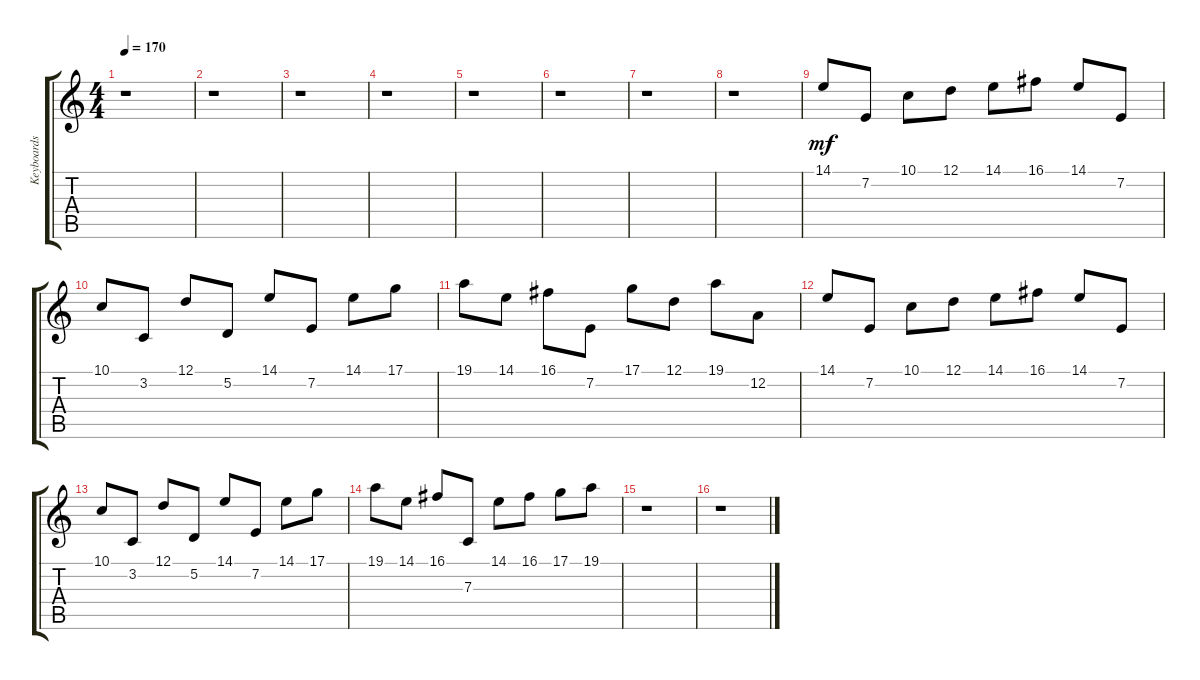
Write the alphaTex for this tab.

\track ("Keyboards 1" "Keyboards ") {instrument lead2sawtooth}
\staff {score tabs}
\tuning (D4 A3 F3 C3 G2 C2) {hide}
\ts (4 4)
\tempo 170
\clef g2
\ks c
r.1{dy mf} |
r.1 |
r.1 |
r.1 |
r.1 |
r.1 |
r.1 |
r.1 |
14.1.8 7.2.8 10.1.8 12.1.8 14.1.8 16.1.8 14.1.8 7.2.8 |
10.1.8 3.2.8 12.1.8 5.2.8 14.1.8 7.2.8 14.1.8 17.1.8 |
19.1.8 14.1.8 16.1.8 7.2.8 17.1.8 12.1.8 19.1.8 12.2.8 |
14.1.8 7.2.8 10.1.8 12.1.8 14.1.8 16.1.8 14.1.8 7.2.8 |
10.1.8 3.2.8 12.1.8 5.2.8 14.1.8 7.2.8 14.1.8 17.1.8 |
19.1.8 14.1.8 16.1.8 7.3.8 14.1.8 16.1.8 17.1.8 19.1.8 |
r.1 |
r.1
